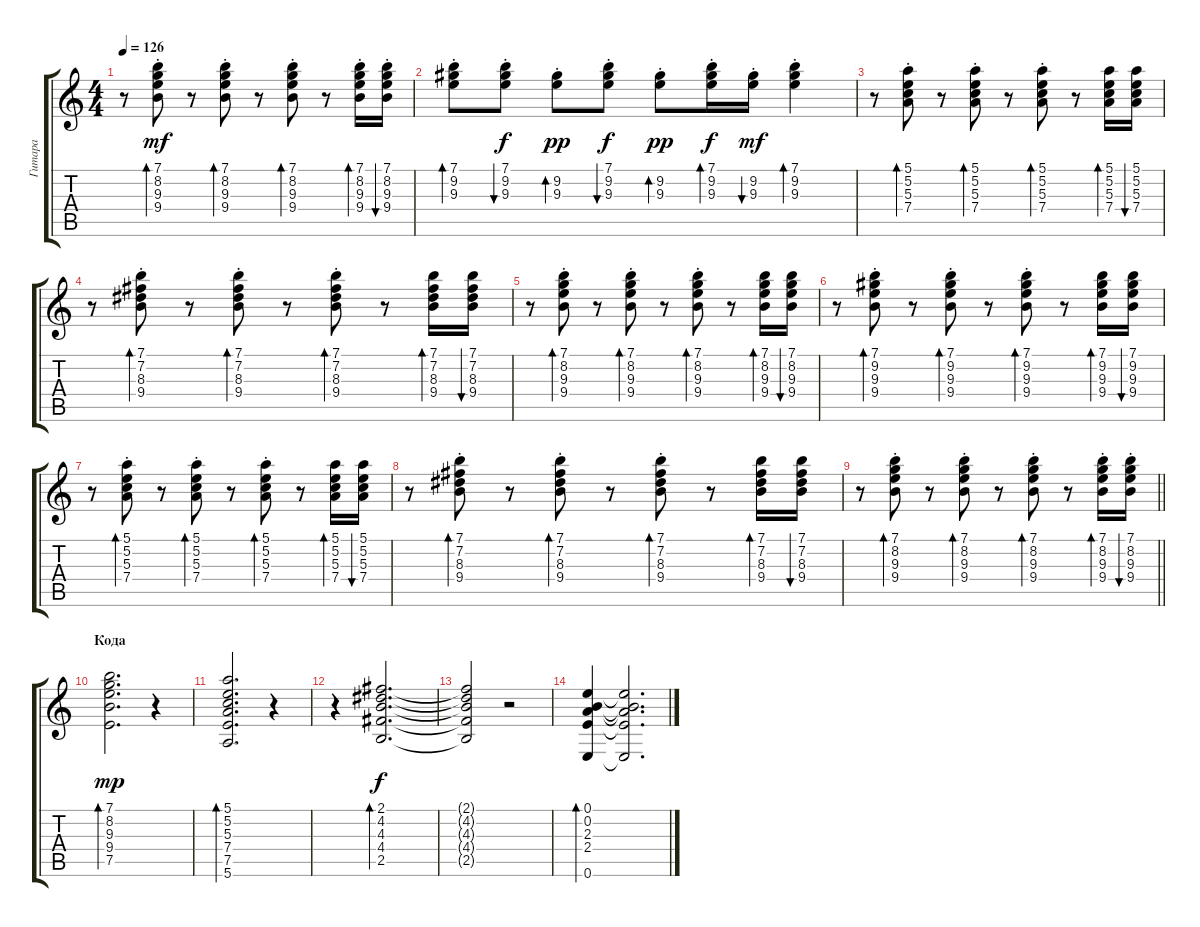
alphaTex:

\track ("Гитара" "Гитара") {instrument acousticguitarsteel}
\staff {score tabs}
\tuning (E4 B3 G3 D3 A2 E2) {hide}
\ts (4 4)
\tempo 126
\clef g2
\ks c
r.8{dy mf} (7.1{st} 8.2{st} 9.3{st} 9.4{st}).8{bd 60} r.8 (7.1{st} 8.2{st} 9.3{st} 9.4{st}).8{bd 60} r.8 (7.1{st} 8.2{st} 9.3{st} 9.4{st}).8{bd 60} r.8 (7.1{st} 8.2{st} 9.3{st} 9.4{st}).16{bd 60} (7.1{st} 8.2{st} 9.3{st} 9.4{st}).16{bu 60} |
(7.1{st} 9.2{st} 9.3{st}).8{bd 60} (7.1{st} 9.2{st} 9.3{st}).8{bu 60 dy f} (9.2{st} 9.3{st}).8{bd 60 dy pp} (7.1{st} 9.2{st} 9.3{st}).8{bu 60 dy f} (9.2{st} 9.3{st}).8{bd 60 dy pp} (7.1{st} 9.2{st} 9.3{st}).16{bd 60 dy f} (9.2{st} 9.3{st}).16{bu 60 dy mf} (7.1{st} 9.2{st} 9.3{st}).4{bd 60} |
r.8 (5.1{st} 5.2{st} 5.3{st} 7.4{st}).8{bd 60} r.8 (5.1{st} 5.2{st} 5.3{st} 7.4{st}).8{bd 60} r.8 (5.1{st} 5.2{st} 5.3{st} 7.4{st}).8{bd 60} r.8 (5.1 5.2 5.3 7.4).16{bd 60} (5.1 5.2 5.3 7.4).16{bu 60} |
r.8 (7.1{st} 7.2{st} 8.3{st} 9.4{st}).8{bd 60} r.8 (7.1{st} 7.2{st} 8.3{st} 9.4{st}).8{bd 60} r.8 (7.1{st} 7.2{st} 8.3{st} 9.4{st}).8{bd 60} r.8 (7.1 7.2 8.3 9.4).16{bd 60} (7.1 7.2 8.3 9.4).16{bu 60} |
r.8 (7.1{st} 8.2{st} 9.3{st} 9.4{st}).8{bd 60} r.8 (7.1{st} 8.2{st} 9.3{st} 9.4{st}).8{bd 60} r.8 (7.1{st} 8.2{st} 9.3{st} 9.4{st}).8{bd 60} r.8 (7.1 8.2 9.3 9.4).16{bd 60} (7.1 8.2 9.3 9.4).16{bu 60} |
r.8 (7.1{st} 9.2{st} 9.3{st} 9.4{st}).8{bd 60} r.8 (7.1{st} 9.2{st} 9.3{st} 9.4{st}).8{bd 60} r.8 (7.1{st} 9.2{st} 9.3{st} 9.4{st}).8{bd 60} r.8 (7.1 9.2 9.3 9.4).16{bd 60} (7.1 9.2 9.3 9.4).16{bu 60} |
r.8 (5.1{st} 5.2{st} 5.3{st} 7.4{st}).8{bd 60} r.8 (5.1{st} 5.2{st} 5.3{st} 7.4{st}).8{bd 60} r.8 (5.1{st} 5.2{st} 5.3{st} 7.4{st}).8{bd 60} r.8 (5.1 5.2 5.3 7.4).16{bd 60} (5.1 5.2 5.3 7.4).16{bu 60} |
r.8 (7.1{st} 7.2{st} 8.3{st} 9.4{st}).8{bd 60} r.8 (7.1{st} 7.2{st} 8.3{st} 9.4{st}).8{bd 60} r.8 (7.1{st} 7.2{st} 8.3{st} 9.4{st}).8{bd 60} r.8 (7.1 7.2 8.3 9.4).16{bd 60} (7.1 7.2 8.3 9.4).16{bu 60} |
\barLineRight lightlight
r.8 (7.1{st} 8.2{st} 9.3{st} 9.4{st}).8{bd 60} r.8 (7.1{st} 8.2{st} 9.3{st} 9.4{st}).8{bd 60} r.8 (7.1{st} 8.2{st} 9.3{st} 9.4{st}).8{bd 60} r.8 (7.1{st} 8.2{st} 9.3{st} 9.4{st}).16{bd 60} (7.1{st} 8.2{st} 9.3{st} 9.4{st}).16{bu 60} |
\section ("" "Кода")
(7.1 8.2 9.3 9.4 7.5).2{d bd 480 dy mp} r.4 |
(5.1 5.2 5.3 7.4 7.5 5.6).2{d bd 480} r.4 |
r.4 (2.1 4.2 4.3 4.4 2.5).2{d bd 480 dy f} |
(2.1{t} 4.2{t} 4.3{t} 4.4{t} 2.5{t}).2 r.2 |
(0.1 0.2 2.3 2.4 0.6).4{bd 480} (0.1{t} 0.2{t} 2.3{t} 2.4{t} 0.6{t}).2{d}
